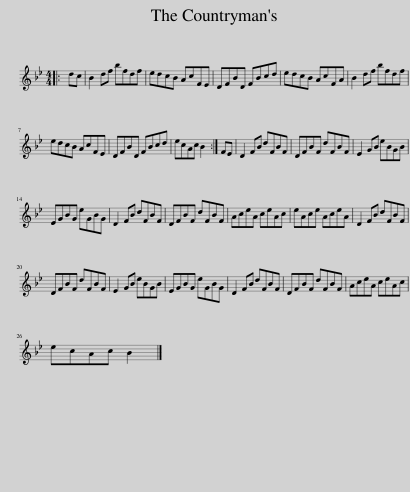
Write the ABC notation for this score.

X:1
L:1/8
M:4/4
I:linebreak $
K:Bb
V:1 treble
V:1
|: dc | B2 df bfdf | edcB AcFE | DFBD FBcd | edcB AcFA | %5
 B2 df bfdf |$ edcB AcFE | DFBD FBcd | ecAc B2 :| FE | %10
 D2 FB dFBF | DFBF dFBF | E2 GB eBGB |$ EGBG eGBG | D2 FB dFBF | %15
 DFBF dFBF | AceA ceAc | eAce AceA | D2 FB dFBF |$ DFBF dFBF | %20
 E2 GB eBGB | EGBG eGBG | D2 FB dFBF | DFBF dFBF | AceA ceAc |$ %25
 ecAc B2 |] %26
